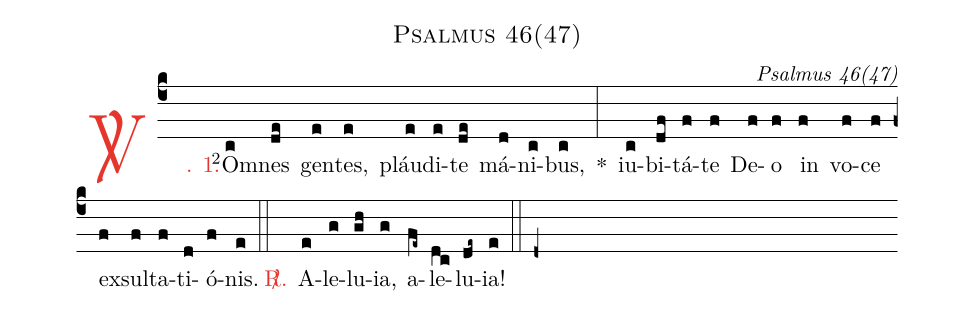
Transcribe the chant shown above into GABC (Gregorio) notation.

name: Psalmus 46(47);
commentary: Psalmus 46(47);
%%
(c4)

<c><sp>V/</sp>. 1.</c>() <v>\VSup{2}</v>Om(c)nes(de) gen(e)tes,(e) pláu(e)di(e)te(de) má(d)ni(c)bus,(c) *(:) iu(c)bi(df)tá(f)te(f) De(f)o(f) in(f) vo(f)ce(f) ex(f)sul(f)ta(f)ti(d)ó(f)nis.(e)

(::)

<nlba><c><sp>R/</sp>.</c>() A</nlba>(e)le(g)lu(gh)ia,(g) a(fe~)le(dc)lu(de~)ia!(e)

(::)

(d+)
